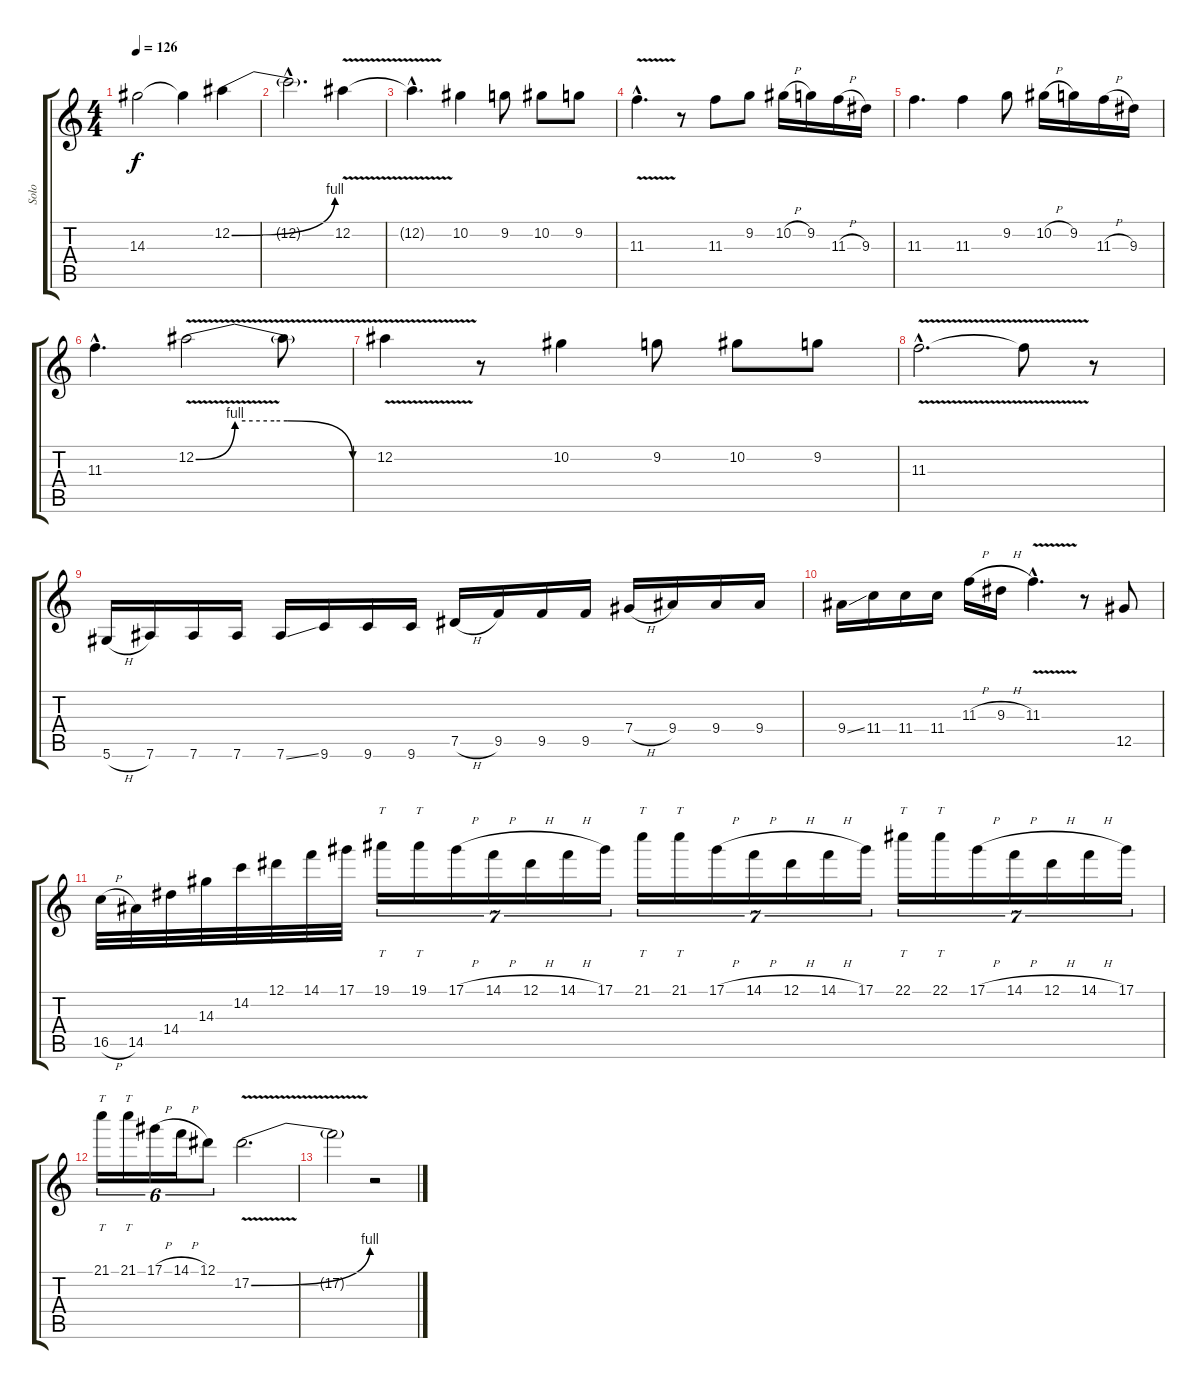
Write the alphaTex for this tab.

\track ("Solo" "Solo") {instrument distortionguitar}
\staff {score tabs}
\tuning (Eb4 Bb3 Gb3 Db3 Ab2 Eb2) {hide}
\ts (4 4)
\tempo 126
\clef g2
\ks c
14.3{t}.2{dy f} 14.3{t}.4 12.2{be (bend 0 0 60 4)}.4 |
12.2{hac t}.2{d} 12.2{v}.4 |
12.2{hac t}.4{d} 10.2.4 9.2.8 10.2.8 9.2.8 |
11.3{v hac}.4{d} r.8 11.3.8 9.2.8 10.2{h}.16 9.2.16 11.3{h}.16 9.3.16 |
11.3.4{d} 11.3.4 9.2.8 10.2{h}.16 9.2.16 11.3{h}.16 9.3.16 |
11.3{hac}.4{d} 12.2{be (custom 0 0 15 4 30 4 35 4 60 0) v}.2 12.2{t}.8 |
12.2{v}.4 r.8 10.2.4 9.2.8 10.2.8 9.2.8 |
11.3{v hac}.2{d} 11.3{t}.8 r.8 |
5.6{h}.16 7.6.16 7.6.16 7.6.16 7.6{ss}.16 9.6.16 9.6.16 9.6.16 7.5{h}.16 9.5.16 9.5.16 9.5.16 7.4{h}.16 9.4.16 9.4.16 9.4.16 |
9.4{ss}.16 11.4.16 11.4.16 11.4.16 11.3{h}.16 9.3{h}.16 11.3{v hac}.4{d} r.8 12.5.8 |
16.5{h}.32 14.5.32 14.4.32 14.3.32 14.2.32 12.1.32 14.1.32 17.1.32 19.1.16{tt tu (7 4)} 19.1.16{tt tu (7 4)} 17.1{h}.16{tu (7 4)} 14.1{h}.16{tu (7 4)} 12.1{h}.16{tu (7 4)} 14.1{h}.16{tu (7 4)} 17.1.16{tu (7 4)} 21.1.16{tt tu (7 4)} 21.1.16{tt tu (7 4)} 17.1{h}.16{tu (7 4)} 14.1{h}.16{tu (7 4)} 12.1{h}.16{tu (7 4)} 14.1{h}.16{tu (7 4)} 17.1.16{tu (7 4)} 22.1.16{tt tu (7 4)} 22.1.16{tt tu (7 4)} 17.1{h}.16{tu (7 4)} 14.1{h}.16{tu (7 4)} 12.1{h}.16{tu (7 4)} 14.1{h}.16{tu (7 4)} 17.1.16{tu (7 4)} |
21.1.16{tt tu (6 4)} 21.1.16{tt tu (6 4)} 17.1{h}.16{tu (6 4)} 14.1{h}.16{tu (6 4)} 12.1.8{tu (6 4)} 17.2{be (bend 0 0 60 4) v}.2{d} |
17.2{t}.2 r.2
